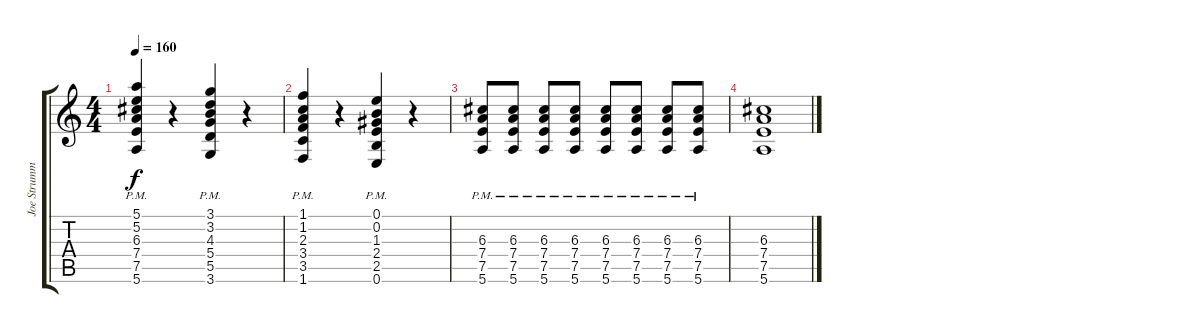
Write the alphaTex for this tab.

\track ("Joe Strummer" "Joe Strumm") {instrument distortionguitar}
\staff {score tabs}
\tuning (E4 B3 G3 D3 A2 E2) {hide}
\ts (4 4)
\tempo 160
\clef g2
\ks c
(5.1{pm} 5.2{pm} 6.3{pm} 7.4{pm} 7.5{pm} 5.6{pm}).4{dy f} r.4 (3.1{pm} 3.2{pm} 4.3{pm} 5.4{pm} 5.5{pm} 3.6{pm}).4 r.4 |
(1.1{pm} 1.2{pm} 2.3{pm} 3.4{pm} 3.5{pm} 1.6{pm}).4 r.4 (0.1{pm} 0.2{pm} 1.3{pm} 2.4{pm} 2.5{pm} 0.6{pm}).4 r.4 |
(6.3{pm} 7.4{pm} 7.5{pm} 5.6{pm}).8 (6.3{pm} 7.4{pm} 7.5{pm} 5.6{pm}).8 (6.3{pm} 7.4{pm} 7.5{pm} 5.6{pm}).8 (6.3{pm} 7.4{pm} 7.5{pm} 5.6{pm}).8 (6.3{pm} 7.4{pm} 7.5{pm} 5.6{pm}).8 (6.3{pm} 7.4{pm} 7.5{pm} 5.6{pm}).8 (6.3{pm} 7.4{pm} 7.5{pm} 5.6{pm}).8 (6.3{pm} 7.4{pm} 7.5{pm} 5.6{pm}).8 |
(6.3 7.4 7.5 5.6).1
